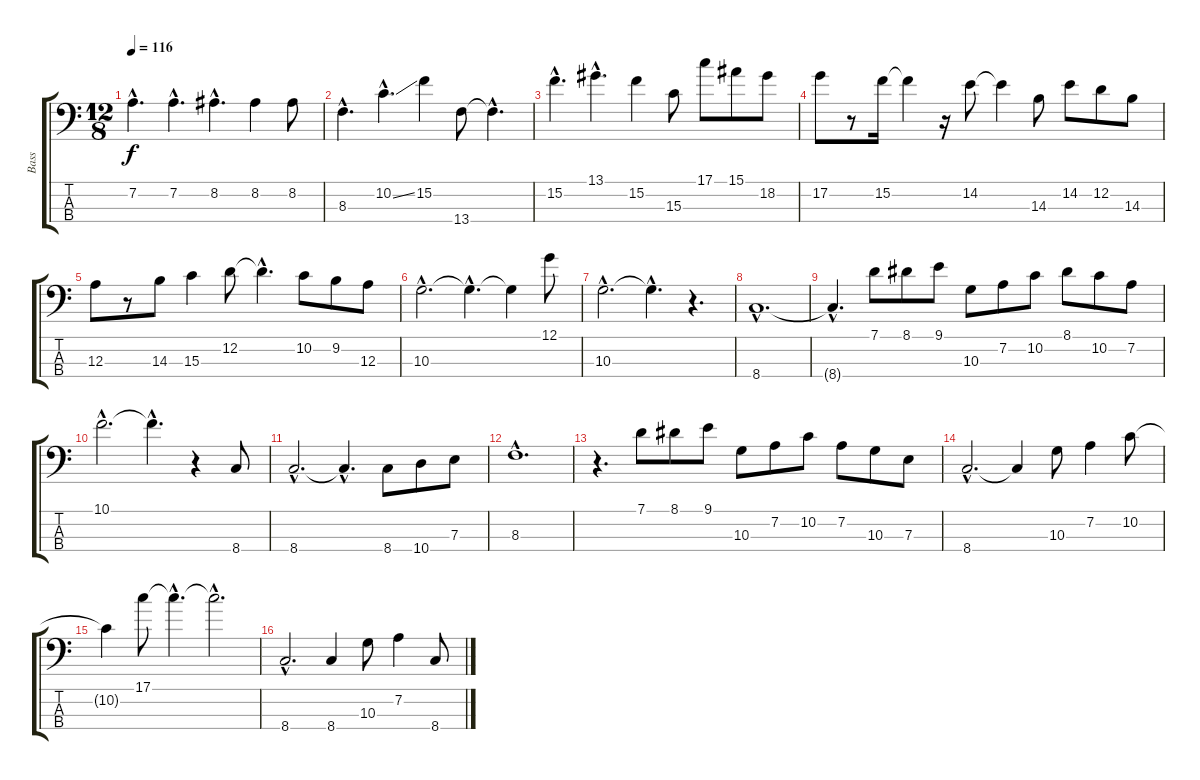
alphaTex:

\track ("Bass" "Bass") {instrument electricbassfinger}
\staff {score tabs}
\tuning (G2 D2 A1 E1) {hide}
\ts (12 8)
\tempo 116
\clef f4
\ks c
7.2{hac}.4{d dy f} 7.2{hac}.4{d} 8.2{hac}.4{d} 8.2.4 8.2.8 |
8.3{hac}.4{d} 10.2{ss hac}.4{d} 15.2.4 13.4.8 13.4{hac t}.4{d} |
15.2{hac}.4{d} 13.1{hac}.4{d} 15.2.4 15.3.8 17.1.8 15.1.8 18.2.8 |
17.2.8 r.8 15.2.16 15.2{t}.4 r.16 14.2.8 14.2{t}.4 14.3.8 14.2.8 12.2.8 14.3.8 |
12.3.8 r.8 14.3.8 15.3.4 12.2.8 12.2{hac t}.4{d} 10.2.8 9.2.8 12.3.8 |
10.3{hac}.2{d} 10.3{hac t}.4{d} 10.3{t}.4 12.1.8 |
10.3{hac}.2{d} 10.3{hac t}.4{d} r.4{d} |
8.4{hac}.1{d} |
8.4{hac t}.4{d} 7.1.8 8.1.8 9.1.8 10.3.8 7.2.8 10.2.8 8.1.8 10.2.8 7.2.8 |
10.1{hac}.2{d} 10.1{hac t}.4{d} r.4 8.4.8 |
8.4{hac}.2{d} 8.4{hac t}.4{d} 8.4.8 10.4.8 7.3.8 |
8.3{hac}.1{d} |
r.4{d} 7.1.8 8.1.8 9.1.8 10.3.8 7.2.8 10.2.8 7.2.8 10.3.8 7.3.8 |
8.4{hac}.2{d} 8.4{t}.4 10.3.8 7.2.4 10.2.8 |
10.2{t}.4 17.1.8 17.1{hac t}.4{d} 17.1{hac t}.2{d} |
8.4{hac}.2{d} 8.4.4 10.3.8 7.2.4 8.4.8
